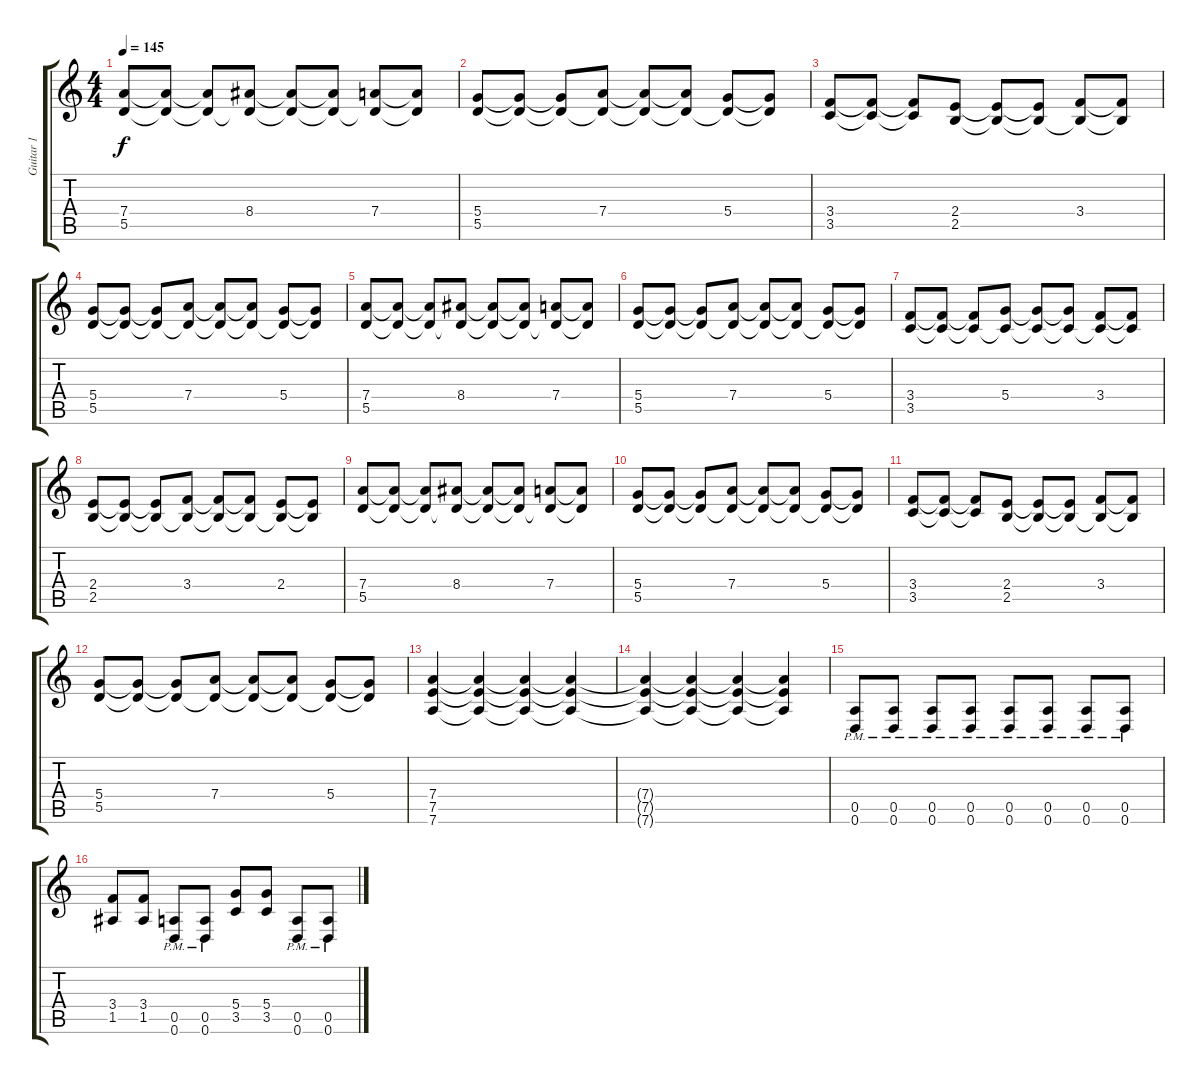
\track ("Guitar 1" "Guitar 1") {instrument distortionguitar}
\staff {score tabs}
\tuning (E4 B3 G3 D3 A2 D2) {hide}
\ts (4 4)
\tempo 145
\clef g2
\ks c
(7.4 5.5).8{dy f} (7.4{t} 5.5{t}).8 (7.4{t} 5.5{t}).8 (8.4 5.5{t}).8 (8.4{t} 5.5{t}).8 (8.4{t} 5.5{t}).8 (7.4 5.5{t}).8 (7.4{t} 5.5{t}).8 |
(5.4 5.5).8 (5.4{t} 5.5{t}).8 (5.4{t} 5.5{t}).8 (7.4 5.5{t}).8 (7.4{t} 5.5{t}).8 (7.4{t} 5.5{t}).8 (5.4 5.5{t}).8 (5.4{t} 5.5{t}).8 |
(3.4 3.5).8 (3.4{t} 3.5{t}).8 (3.4{t} 3.5{t}).8 (2.4 2.5).8 (2.4{t} 2.5{t}).8 (2.4{t} 2.5{t}).8 (3.4 2.5{t}).8 (3.4{t} 2.5{t}).8 |
(5.4 5.5).8 (5.4{t} 5.5{t}).8 (5.4{t} 5.5{t}).8 (7.4 5.5{t}).8 (7.4{t} 5.5{t}).8 (7.4{t} 5.5{t}).8 (5.4 5.5{t}).8 (5.4{t} 5.5{t}).8 |
(7.4 5.5).8 (7.4{t} 5.5{t}).8 (7.4{t} 5.5{t}).8 (8.4 5.5{t}).8 (8.4{t} 5.5{t}).8 (8.4{t} 5.5{t}).8 (7.4 5.5{t}).8 (7.4{t} 5.5{t}).8 |
(5.4 5.5).8 (5.4{t} 5.5{t}).8 (5.4{t} 5.5{t}).8 (7.4 5.5{t}).8 (7.4{t} 5.5{t}).8 (7.4{t} 5.5{t}).8 (5.4 5.5{t}).8 (5.4{t} 5.5{t}).8 |
(3.4 3.5).8 (3.4{t} 3.5{t}).8 (3.4{t} 3.5{t}).8 (5.4 3.5{t}).8 (5.4{t} 3.5{t}).8 (5.4{t} 3.5{t}).8 (3.4 3.5{t}).8 (3.4{t} 3.5{t}).8 |
(2.4 2.5).8 (2.4{t} 2.5{t}).8 (2.4{t} 2.5{t}).8 (3.4 2.5{t}).8 (3.4{t} 2.5{t}).8 (3.4{t} 2.5{t}).8 (2.4 2.5{t}).8 (2.4{t} 2.5{t}).8 |
(7.4 5.5).8 (7.4{t} 5.5{t}).8 (7.4{t} 5.5{t}).8 (8.4 5.5{t}).8 (8.4{t} 5.5{t}).8 (8.4{t} 5.5{t}).8 (7.4 5.5{t}).8 (7.4{t} 5.5{t}).8 |
(5.4 5.5).8 (5.4{t} 5.5{t}).8 (5.4{t} 5.5{t}).8 (7.4 5.5{t}).8 (7.4{t} 5.5{t}).8 (7.4{t} 5.5{t}).8 (5.4 5.5{t}).8 (5.4{t} 5.5{t}).8 |
(3.4 3.5).8 (3.4{t} 3.5{t}).8 (3.4{t} 3.5{t}).8 (2.4 2.5).8 (2.4{t} 2.5{t}).8 (2.4{t} 2.5{t}).8 (3.4 2.5{t}).8 (3.4{t} 2.5{t}).8 |
(5.4 5.5).8 (5.4{t} 5.5{t}).8 (5.4{t} 5.5{t}).8 (7.4 5.5{t}).8 (7.4{t} 5.5{t}).8 (7.4{t} 5.5{t}).8 (5.4 5.5{t}).8 (5.4{t} 5.5{t}).8 |
(7.4 7.5 7.6).4 (7.4{t} 7.5{t} 7.6{t}).4 (7.4{t} 7.5{t} 7.6{t}).4 (7.4{t} 7.5{t} 7.6{t}).4 |
(7.4{t} 7.5{t} 7.6{t}).4 (7.4{t} 7.5{t} 7.6{t}).4 (7.4{t} 7.5{t} 7.6{t}).4 (7.4{t} 7.5{t} 7.6{t}).4 |
(0.5{pm} 0.6{pm}).8 (0.5{pm} 0.6{pm}).8 (0.5{pm} 0.6{pm}).8 (0.5{pm} 0.6{pm}).8 (0.5{pm} 0.6{pm}).8 (0.5{pm} 0.6{pm}).8 (0.5{pm} 0.6{pm}).8 (0.5{pm} 0.6{pm}).8 |
(3.4 1.5).8 (3.4 1.5).8 (0.5{pm} 0.6{pm}).8 (0.5{pm} 0.6{pm}).8 (5.4 3.5).8 (5.4 3.5).8 (0.5{pm} 0.6{pm}).8 (0.5{pm} 0.6{pm}).8
